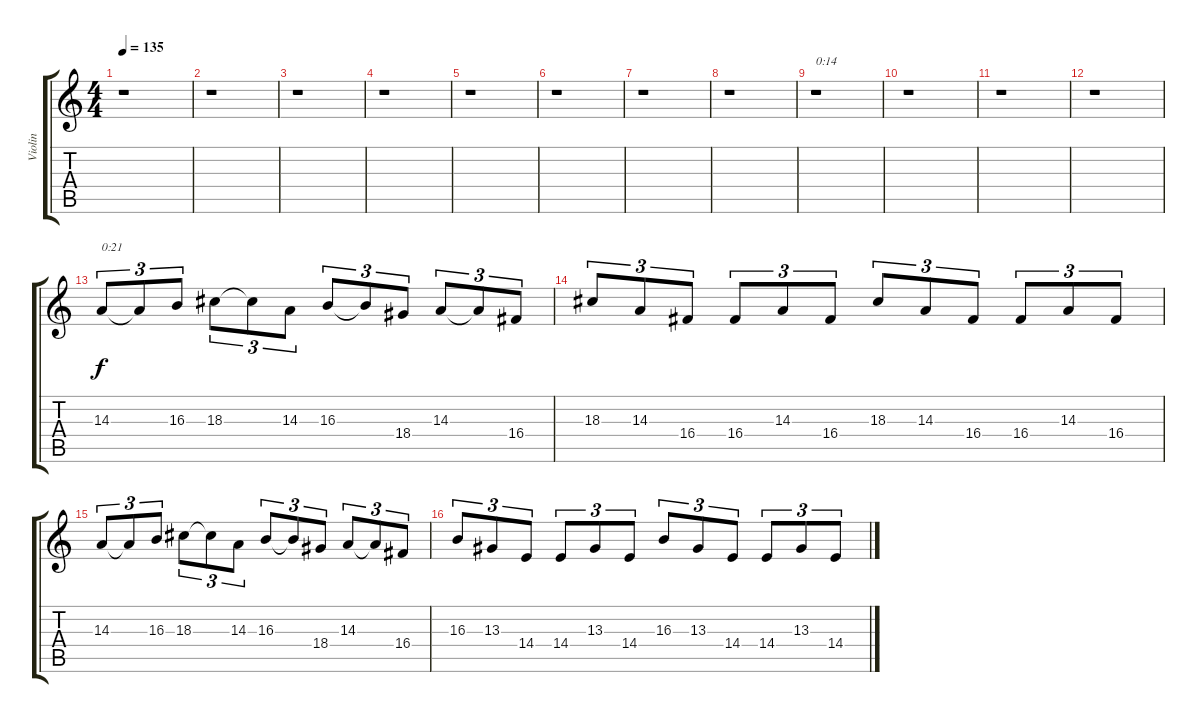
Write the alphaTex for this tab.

\track ("Violin" "Violin") {instrument violin}
\staff {score tabs}
\tuning (E4 B3 G3 D3 A2 E2) {hide}
\ts (4 4)
\tempo 135
\clef g2
\ks c
r.1{dy f instrument violin} |
r.1 |
r.1 |
r.1 |
r.1 |
r.1 |
r.1 |
r.1 |
r.1{txt "0:14"} |
r.1 |
r.1 |
r.1 |
14.3.8{tu (3 2) txt "0:21"} 14.3{t}.8{tu (3 2)} 16.3.8{tu (3 2)} 18.3.8{tu (3 2)} 18.3{t}.8{tu (3 2)} 14.3.8{tu (3 2)} 16.3.8{tu (3 2)} 16.3{t}.8{tu (3 2)} 18.4.8{tu (3 2)} 14.3.8{tu (3 2)} 14.3{t}.8{tu (3 2)} 16.4.8{tu (3 2)} |
18.3.8{tu (3 2)} 14.3.8{tu (3 2)} 16.4.8{tu (3 2)} 16.4.8{tu (3 2)} 14.3.8{tu (3 2)} 16.4.8{tu (3 2)} 18.3.8{tu (3 2)} 14.3.8{tu (3 2)} 16.4.8{tu (3 2)} 16.4.8{tu (3 2)} 14.3.8{tu (3 2)} 16.4.8{tu (3 2)} |
14.3.8{tu (3 2)} 14.3{t}.8{tu (3 2)} 16.3.8{tu (3 2)} 18.3.8{tu (3 2)} 18.3{t}.8{tu (3 2)} 14.3.8{tu (3 2)} 16.3.8{tu (3 2)} 16.3{t}.8{tu (3 2)} 18.4.8{tu (3 2)} 14.3.8{tu (3 2)} 14.3{t}.8{tu (3 2)} 16.4.8{tu (3 2)} |
16.3.8{tu (3 2)} 13.3.8{tu (3 2)} 14.4.8{tu (3 2)} 14.4.8{tu (3 2)} 13.3.8{tu (3 2)} 14.4.8{tu (3 2)} 16.3.8{tu (3 2)} 13.3.8{tu (3 2)} 14.4.8{tu (3 2)} 14.4.8{tu (3 2)} 13.3.8{tu (3 2)} 14.4.8{tu (3 2)}
